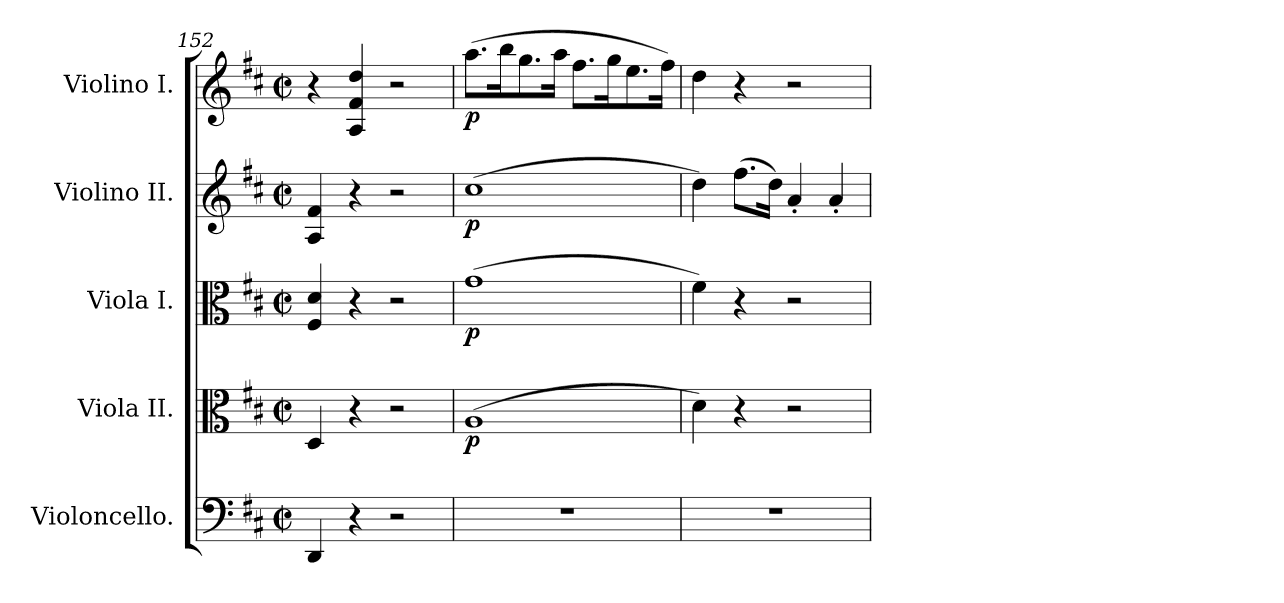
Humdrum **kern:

**kern	**kern	**dynam	**kern	**dynam	**kern	**dynam	**kern	**dynam
*part5	*part4	*part4	*part3	*part3	*part2	*part2	*part1	*part1
*staff5	*staff4	*staff4	*staff3	*staff3	*staff2	*staff2	*staff1	*staff1
*I"Violoncello.	*I"Viola II.	*	*I"Viola I.	*	*I"Violino II.	*	*I"Violino I.	*
*I'Vc	*I'Vla	*	*I'Vla	*	*I'Vln	*	*I'Vln	*
*clefF4	*clefC3	*	*clefC3	*	*clefG2	*	*clefG2	*
*k[f#c#]	*k[f#c#]	*	*k[f#c#]	*	*k[f#c#]	*	*k[f#c#]	*
*M2/2	*M2/2	*	*M2/2	*	*M2/2	*	*M2/2	*
*met(c|)	*met(c|)	*	*met(c|)	*	*met(c|)	*	*met(c|)	*
=152	=152	=152	=152	=152	=152	=152	=152	=152
4DD/	4D/	.	4F#/ 4d/	.	4A/ 4f#/	.	4r	.
4r	4r	.	4r	.	4r	.	4A/ 4f#/ 4dd/	.
2r	2r	.	2r	.	2r	.	2r	.
=153	=153	=153	=153	=153	=153	=153	=153	=153
!	!	!LO:DY:b	!	!LO:DY:b	!	!LO:DY:b	!	!LO:DY:b
1r	(>1A	p	(>1g	p	(>1cc#	p	(>8.aa\L	p
.	.	.	.	.	.	.	16bb\K	.
.	.	.	.	.	.	.	8.gg\	.
.	.	.	.	.	.	.	16aa\Jk	.
.	.	.	.	.	.	.	8.ff#\L	.
.	.	.	.	.	.	.	16gg\K	.
.	.	.	.	.	.	.	8.ee\	.
.	.	.	.	.	.	.	16ff#\Jk)	.
=154	=154	=154	=154	=154	=154	=154	=154	=154
1r	4d\)	.	4f#\)	.	4dd\)	.	4dd\	.
.	4r	.	4r	.	(>8.ff#\L	.	4r	.
.	.	.	.	.	16dd\Jk)	.	.	.
.	2r	.	2r	.	4a'/	.	2r	.
.	.	.	.	.	4a'/	.	.	.
=	=	=	=	=	=	=	=	=
*-	*-	*-	*-	*-	*-	*-	*-	*-
